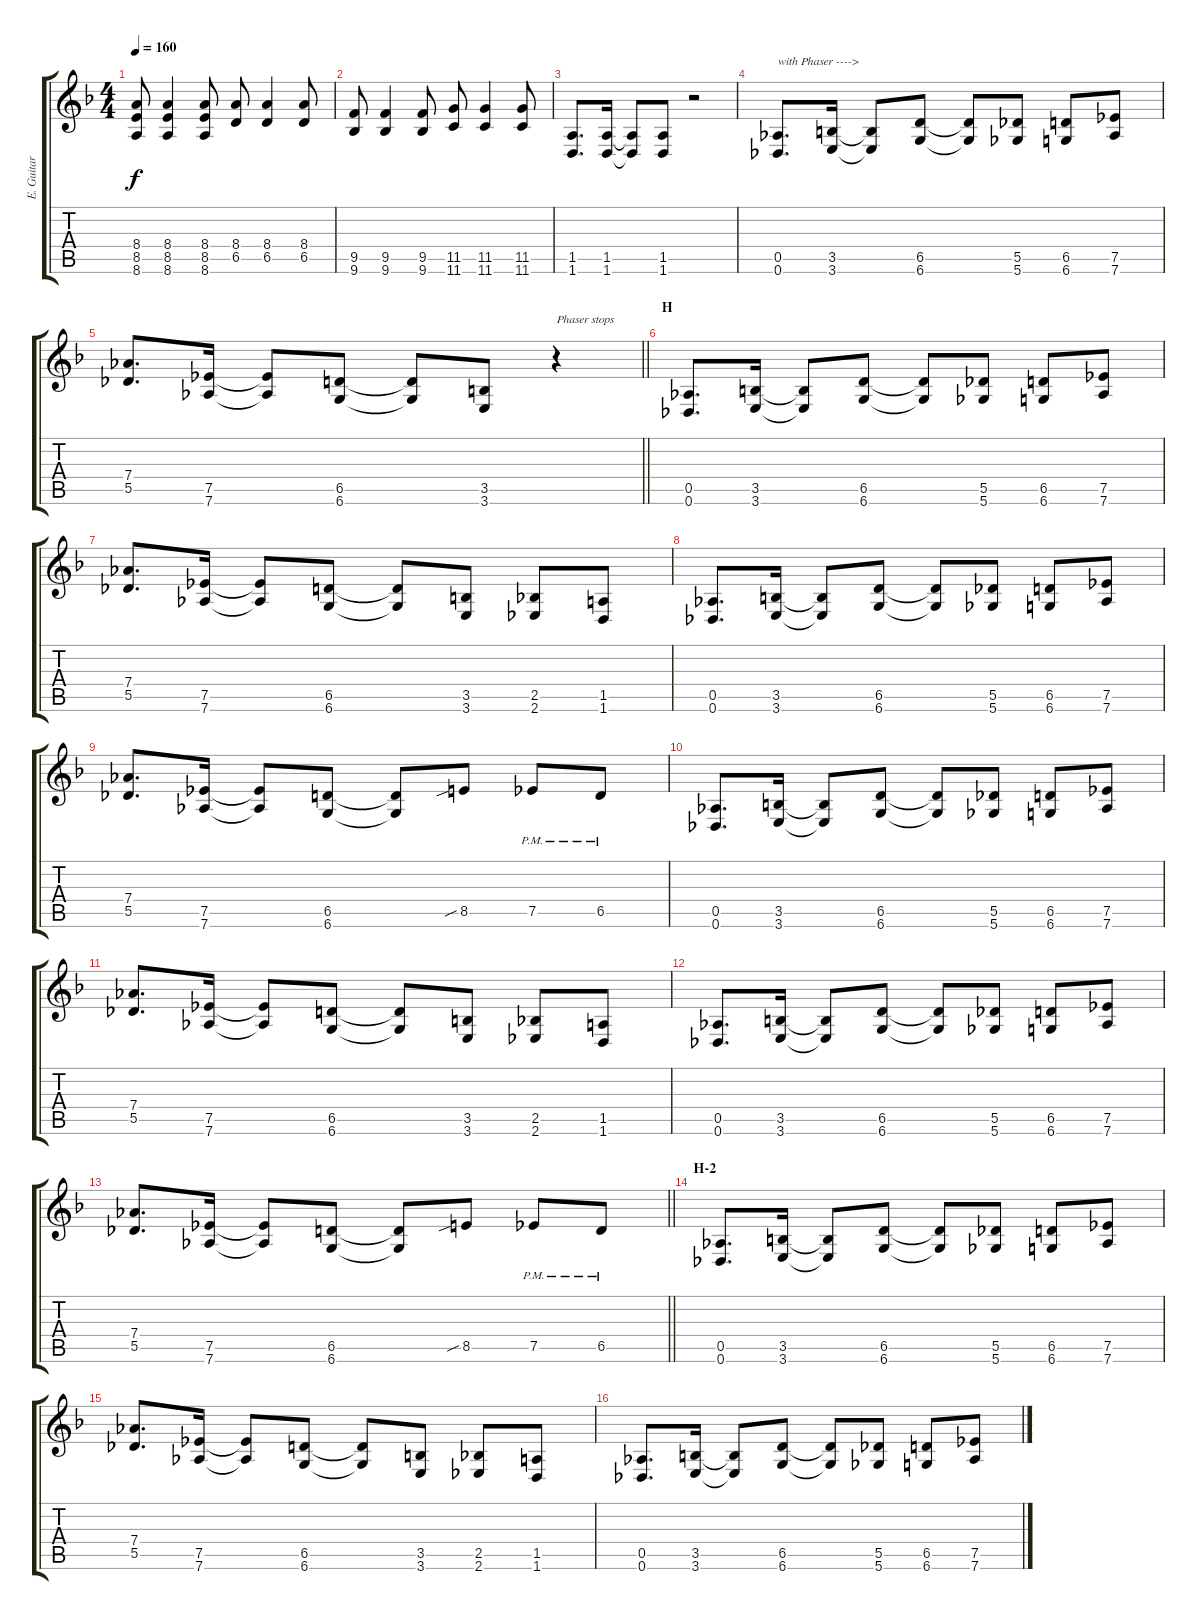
\track ("E. Guitar II" "E. Guitar ") {instrument distortionguitar}
\staff {score tabs}
\tuning (Eb4 Bb3 Gb3 Db3 Ab2 Db2) {hide}
\ts (4 4)
\tempo 160
\clef g2
\ks f
(8.4 8.5 8.6).8{dy f} (8.4 8.5 8.6).4 (8.4 8.5 8.6).8 (8.4 6.5).8 (8.4 6.5).4 (8.4 6.5).8 |
(9.5 9.6).8 (9.5 9.6).4 (9.5 9.6).8 (11.5 11.6).8 (11.5 11.6).4 (11.5 11.6).8 |
(1.5 1.6).8{d} (1.5 1.6).16 (1.5{t} 1.6{t}).8 (1.5 1.6).8 r.2 |
(0.5 0.6).8{d txt "with Phaser ---->"} (3.5 3.6).16 (3.5{t} 3.6{t}).8 (6.5 6.6).8 (6.5{t} 6.6{t}).8 (5.5 5.6).8 (6.5 6.6).8 (7.5 7.6).8 |
\barLineRight lightlight
(7.4 5.5).8{d} (7.5 7.6).16 (7.5{t} 7.6{t}).8 (6.5 6.6).8 (6.5{t} 6.6{t}).8 (3.5 3.6).8 r.4{txt "Phaser stops"} |
\section ("" "H")
(0.5 0.6).8{d} (3.5 3.6).16 (3.5{t} 3.6{t}).8 (6.5 6.6).8 (6.5{t} 6.6{t}).8 (5.5 5.6).8 (6.5 6.6).8 (7.5 7.6).8 |
(7.4 5.5).8{d} (7.5 7.6).16 (7.5{t} 7.6{t}).8 (6.5 6.6).8 (6.5{t} 6.6{t}).8 (3.5 3.6).8 (2.5 2.6).8 (1.5 1.6).8 |
(0.5 0.6).8{d} (3.5 3.6).16 (3.5{t} 3.6{t}).8 (6.5 6.6).8 (6.5{t} 6.6{t}).8 (5.5 5.6).8 (6.5 6.6).8 (7.5 7.6).8 |
(7.4 5.5).8{d} (7.5 7.6).16 (7.5{t} 7.6{t}).8 (6.5 6.6).8 (6.5{t} 6.6{t}).8 8.5{sib}.8 7.5{pm}.8 6.5{pm}.8 |
(0.5 0.6).8{d} (3.5 3.6).16 (3.5{t} 3.6{t}).8 (6.5 6.6).8 (6.5{t} 6.6{t}).8 (5.5 5.6).8 (6.5 6.6).8 (7.5 7.6).8 |
(7.4 5.5).8{d} (7.5 7.6).16 (7.5{t} 7.6{t}).8 (6.5 6.6).8 (6.5{t} 6.6{t}).8 (3.5 3.6).8 (2.5 2.6).8 (1.5 1.6).8 |
(0.5 0.6).8{d} (3.5 3.6).16 (3.5{t} 3.6{t}).8 (6.5 6.6).8 (6.5{t} 6.6{t}).8 (5.5 5.6).8 (6.5 6.6).8 (7.5 7.6).8 |
\barLineRight lightlight
(7.4 5.5).8{d} (7.5 7.6).16 (7.5{t} 7.6{t}).8 (6.5 6.6).8 (6.5{t} 6.6{t}).8 8.5{sib}.8 7.5{pm}.8 6.5{pm}.8 |
\section ("" "H-2")
(0.5 0.6).8{d} (3.5 3.6).16 (3.5{t} 3.6{t}).8 (6.5 6.6).8 (6.5{t} 6.6{t}).8 (5.5 5.6).8 (6.5 6.6).8 (7.5 7.6).8 |
(7.4 5.5).8{d} (7.5 7.6).16 (7.5{t} 7.6{t}).8 (6.5 6.6).8 (6.5{t} 6.6{t}).8 (3.5 3.6).8 (2.5 2.6).8 (1.5 1.6).8 |
(0.5 0.6).8{d} (3.5 3.6).16 (3.5{t} 3.6{t}).8 (6.5 6.6).8 (6.5{t} 6.6{t}).8 (5.5 5.6).8 (6.5 6.6).8 (7.5 7.6).8
